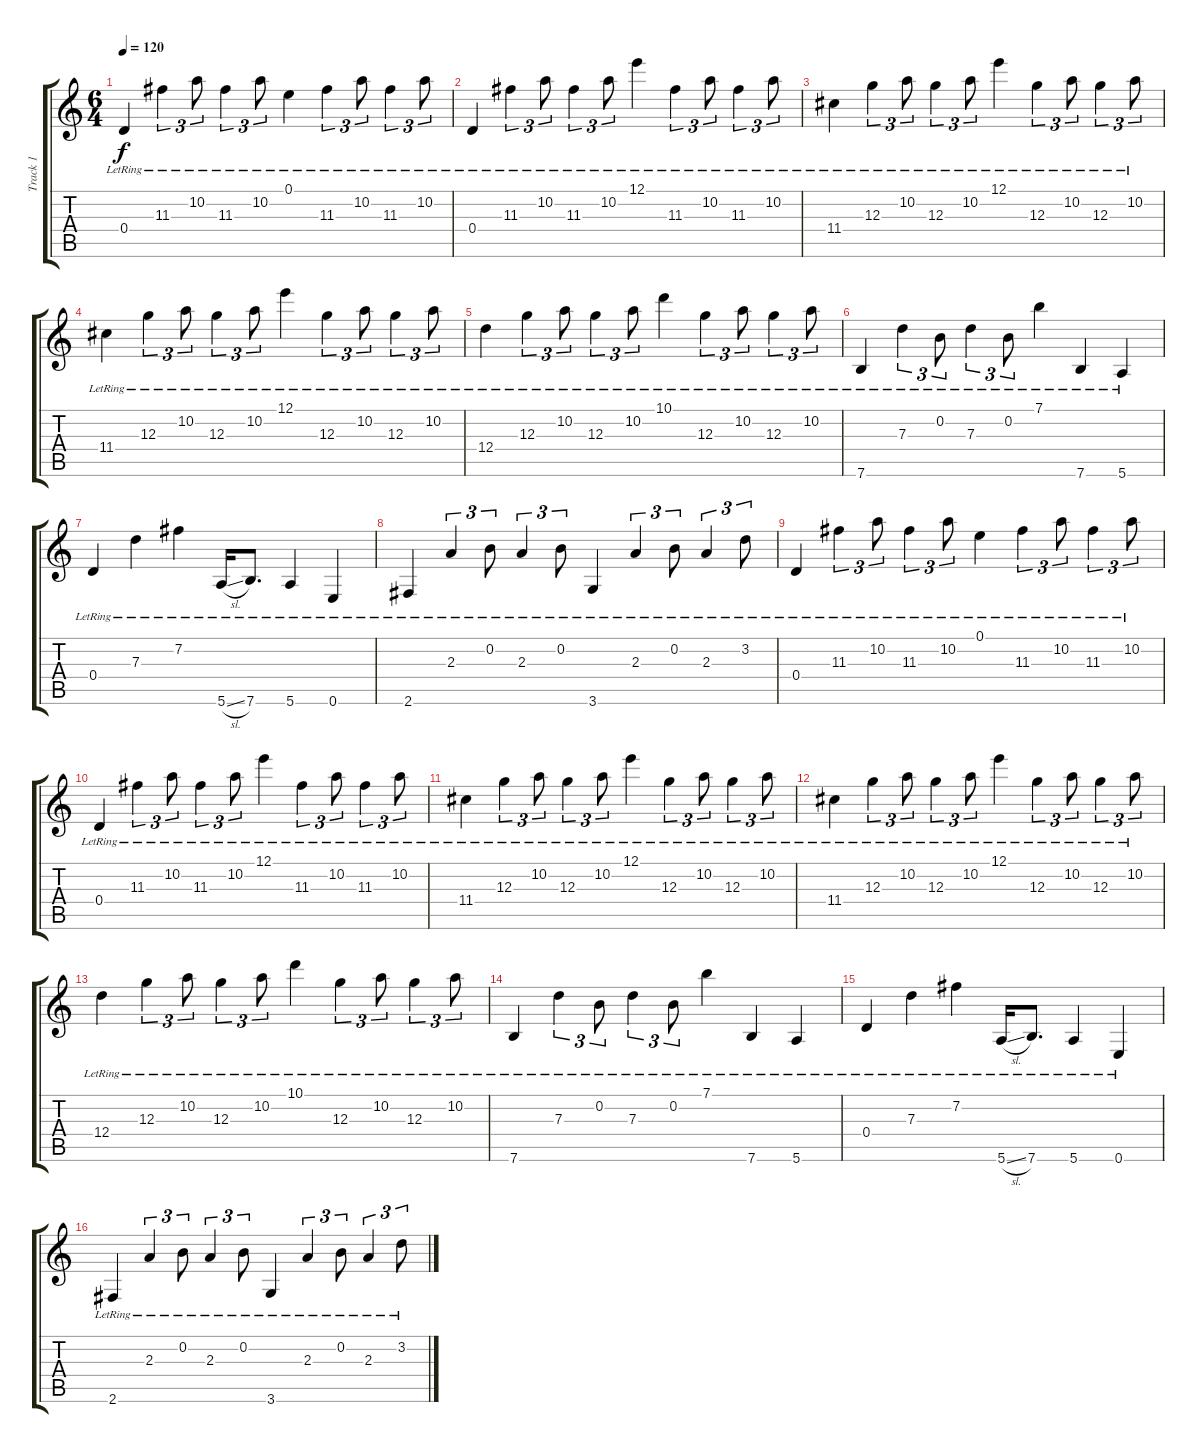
\track ("Track 1" "Track 1") {instrument electricguitarclean}
\staff {score tabs}
\tuning (E4 B3 G3 D3 A2 E2) {hide}
\ts (6 4)
\tempo 120
\clef g2
\ks c
0.4{lr}.4{dy f} 11.3{lr}.4{tu (3 2)} 10.2{lr}.8{tu (3 2)} 11.3{lr}.4{tu (3 2)} 10.2{lr}.8{tu (3 2)} 0.1{lr}.4 11.3{lr}.4{tu (3 2)} 10.2{lr}.8{tu (3 2)} 11.3{lr}.4{tu (3 2)} 10.2{lr}.8{tu (3 2)} |
0.4{lr}.4 11.3{lr}.4{tu (3 2)} 10.2{lr}.8{tu (3 2)} 11.3{lr}.4{tu (3 2)} 10.2{lr}.8{tu (3 2)} 12.1{lr}.4 11.3{lr}.4{tu (3 2)} 10.2{lr}.8{tu (3 2)} 11.3{lr}.4{tu (3 2)} 10.2{lr}.8{tu (3 2)} |
11.4{lr}.4 12.3{lr}.4{tu (3 2)} 10.2{lr}.8{tu (3 2)} 12.3{lr}.4{tu (3 2)} 10.2{lr}.8{tu (3 2)} 12.1{lr}.4 12.3{lr}.4{tu (3 2)} 10.2{lr}.8{tu (3 2)} 12.3{lr}.4{tu (3 2)} 10.2{lr}.8{tu (3 2)} |
11.4{lr}.4 12.3{lr}.4{tu (3 2)} 10.2{lr}.8{tu (3 2)} 12.3{lr}.4{tu (3 2)} 10.2{lr}.8{tu (3 2)} 12.1{lr}.4 12.3{lr}.4{tu (3 2)} 10.2{lr}.8{tu (3 2)} 12.3{lr}.4{tu (3 2)} 10.2{lr}.8{tu (3 2)} |
12.4{lr}.4 12.3{lr}.4{tu (3 2)} 10.2{lr}.8{tu (3 2)} 12.3{lr}.4{tu (3 2)} 10.2{lr}.8{tu (3 2)} 10.1{lr}.4 12.3{lr}.4{tu (3 2)} 10.2{lr}.8{tu (3 2)} 12.3{lr}.4{tu (3 2)} 10.2{lr}.8{tu (3 2)} |
7.6{lr}.4 7.3{lr}.4{tu (3 2)} 0.2{lr}.8{tu (3 2)} 7.3{lr}.4{tu (3 2)} 0.2{lr}.8{tu (3 2)} 7.1{lr}.4 7.6{lr}.4 5.6{lr}.4 |
0.4{lr}.4 7.3{lr}.4 7.2{lr}.4 5.6{sl lr}.16 7.6{lr}.8{d} 5.6{lr}.4 0.6{lr}.4 |
2.6{lr}.4 2.3{lr}.4{tu (3 2)} 0.2{lr}.8{tu (3 2)} 2.3{lr}.4{tu (3 2)} 0.2{lr}.8{tu (3 2)} 3.6{lr}.4 2.3{lr}.4{tu (3 2)} 0.2{lr}.8{tu (3 2)} 2.3{lr}.4{tu (3 2)} 3.2{lr}.8{tu (3 2)} |
0.4{lr}.4 11.3{lr}.4{tu (3 2)} 10.2{lr}.8{tu (3 2)} 11.3{lr}.4{tu (3 2)} 10.2{lr}.8{tu (3 2)} 0.1{lr}.4 11.3{lr}.4{tu (3 2)} 10.2{lr}.8{tu (3 2)} 11.3{lr}.4{tu (3 2)} 10.2{lr}.8{tu (3 2)} |
0.4{lr}.4 11.3{lr}.4{tu (3 2)} 10.2{lr}.8{tu (3 2)} 11.3{lr}.4{tu (3 2)} 10.2{lr}.8{tu (3 2)} 12.1{lr}.4 11.3{lr}.4{tu (3 2)} 10.2{lr}.8{tu (3 2)} 11.3{lr}.4{tu (3 2)} 10.2{lr}.8{tu (3 2)} |
11.4{lr}.4 12.3{lr}.4{tu (3 2)} 10.2{lr}.8{tu (3 2)} 12.3{lr}.4{tu (3 2)} 10.2{lr}.8{tu (3 2)} 12.1{lr}.4 12.3{lr}.4{tu (3 2)} 10.2{lr}.8{tu (3 2)} 12.3{lr}.4{tu (3 2)} 10.2{lr}.8{tu (3 2)} |
11.4{lr}.4 12.3{lr}.4{tu (3 2)} 10.2{lr}.8{tu (3 2)} 12.3{lr}.4{tu (3 2)} 10.2{lr}.8{tu (3 2)} 12.1{lr}.4 12.3{lr}.4{tu (3 2)} 10.2{lr}.8{tu (3 2)} 12.3{lr}.4{tu (3 2)} 10.2{lr}.8{tu (3 2)} |
12.4{lr}.4 12.3{lr}.4{tu (3 2)} 10.2{lr}.8{tu (3 2)} 12.3{lr}.4{tu (3 2)} 10.2{lr}.8{tu (3 2)} 10.1{lr}.4 12.3{lr}.4{tu (3 2)} 10.2{lr}.8{tu (3 2)} 12.3{lr}.4{tu (3 2)} 10.2{lr}.8{tu (3 2)} |
7.6{lr}.4 7.3{lr}.4{tu (3 2)} 0.2{lr}.8{tu (3 2)} 7.3{lr}.4{tu (3 2)} 0.2{lr}.8{tu (3 2)} 7.1{lr}.4 7.6{lr}.4 5.6{lr}.4 |
0.4{lr}.4 7.3{lr}.4 7.2{lr}.4 5.6{sl lr}.16 7.6{lr}.8{d} 5.6{lr}.4 0.6{lr}.4 |
2.6{lr}.4 2.3{lr}.4{tu (3 2)} 0.2{lr}.8{tu (3 2)} 2.3{lr}.4{tu (3 2)} 0.2{lr}.8{tu (3 2)} 3.6{lr}.4 2.3{lr}.4{tu (3 2)} 0.2{lr}.8{tu (3 2)} 2.3{lr}.4{tu (3 2)} 3.2{lr}.8{tu (3 2)}
